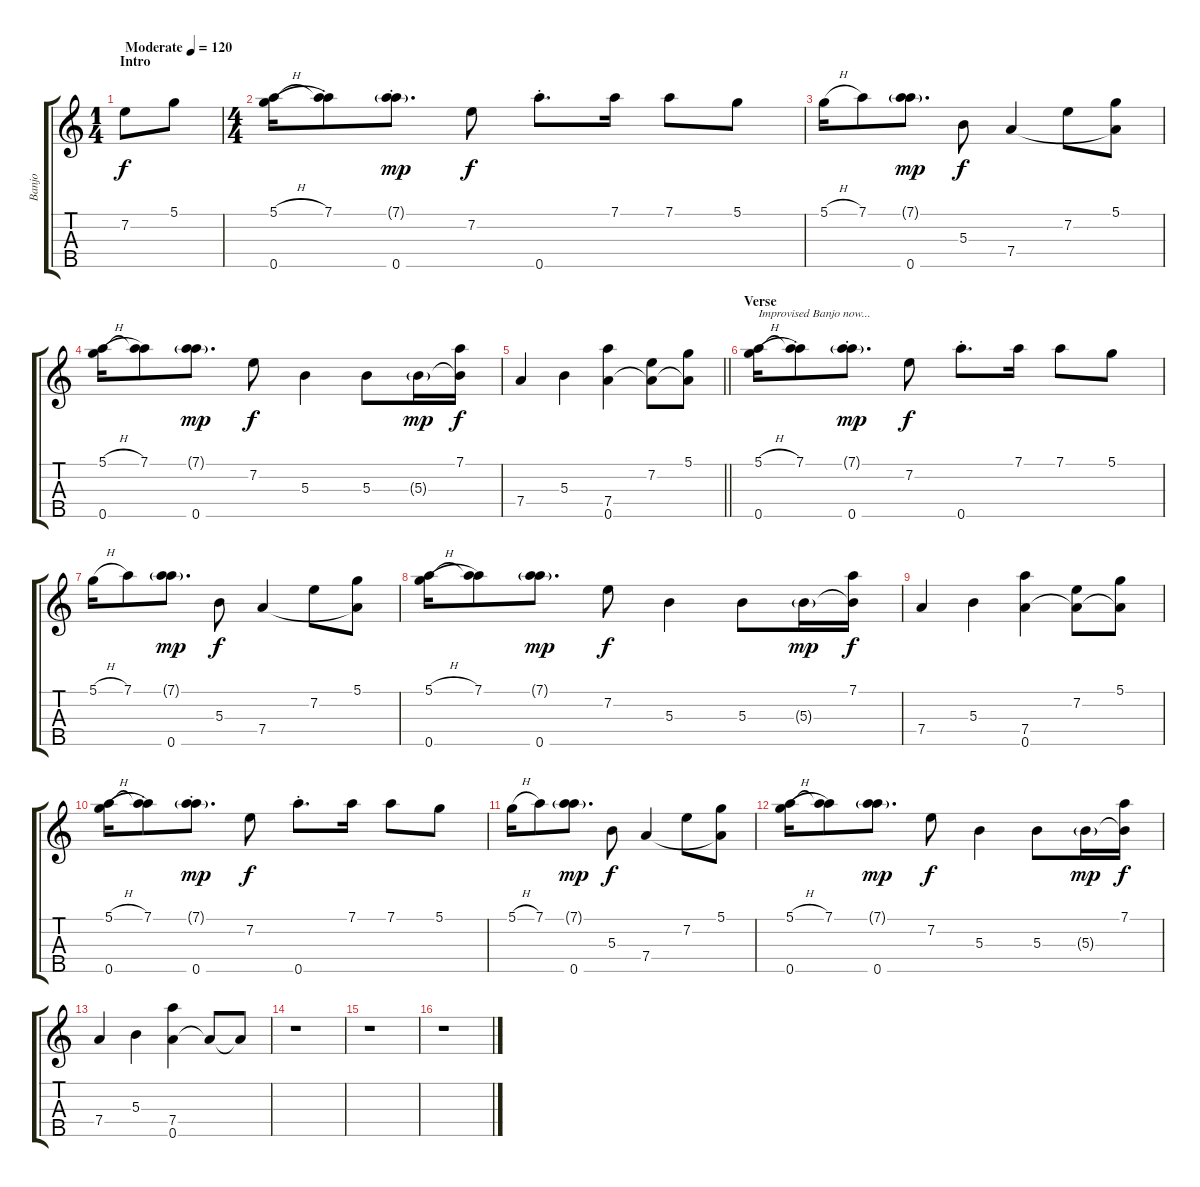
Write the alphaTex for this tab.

\track ("Banjo" "Banjo") {mute instrument banjo}
\staff {score tabs}
\tuning (D4 A3 Gb3 D3 A4) {hide}
\displaytranspose 12
\ts (1 4)
\section ("" "Intro")
\tempo (120 "Moderate")
\clef g2
\ks c
7.2.8{dy f instrument banjo} 5.1.8 |
\ts (4 4)
(5.1{h} 0.5).16 (7.1{st} 0.5{t}).8 (7.1{g} 0.5{st}).8{d dy mp} 7.2.8{dy f} 0.5{st}.8{d} 7.1.16 7.1.8 5.1.8 |
5.1{h}.16 7.1.8 (7.1{g} 0.5).8{d dy mp} 5.3.8{dy f} 7.4.4 7.2.8 (5.1 7.4{t}).8 |
(5.1{h} 0.5).16 (7.1 0.5{t}).8 (7.1{g} 0.5).8{d dy mp} 7.2.8{dy f} 5.3.4 5.3.8 5.3{g}.16{dy mp} (7.1 5.3{t}).16{dy f} |
\barLineRight lightlight
7.4.4 5.3.4 (7.4 0.5).4 (7.2 7.4{t}).8 (5.1 7.4{t}).8 |
\section ("" "Verse")
(5.1{h} 0.5).16{txt "Improvised Banjo now..."} (7.1{st} 0.5{t}).8 (7.1{g} 0.5{st}).8{d dy mp} 7.2.8{dy f} 0.5{st}.8{d} 7.1.16 7.1.8 5.1.8 |
5.1{h}.16 7.1.8 (7.1{g} 0.5).8{d dy mp} 5.3.8{dy f} 7.4.4 7.2.8 (5.1 7.4{t}).8 |
(5.1{h} 0.5).16 (7.1 0.5{t}).8 (7.1{g} 0.5).8{d dy mp} 7.2.8{dy f} 5.3.4 5.3.8 5.3{g}.16{dy mp} (7.1 5.3{t}).16{dy f} |
7.4.4 5.3.4 (7.4 0.5).4 (7.2 7.4{t}).8 (5.1 7.4{t}).8 |
(5.1{h} 0.5).16 (7.1{st} 0.5{t}).8 (7.1{g} 0.5{st}).8{d dy mp} 7.2.8{dy f} 0.5{st}.8{d} 7.1.16 7.1.8 5.1.8 |
5.1{h}.16 7.1.8 (7.1{g} 0.5).8{d dy mp} 5.3.8{dy f} 7.4.4 7.2.8 (5.1 7.4{t}).8 |
(5.1{h} 0.5).16 (7.1 0.5{t}).8 (7.1{g} 0.5).8{d dy mp} 7.2.8{dy f} 5.3.4 5.3.8 5.3{g}.16{dy mp} (7.1 5.3{t}).16{dy f} |
7.4.4 5.3.4 (7.4 0.5).4 7.4{t}.8 7.4{t}.8 |
r.1 |
r.1 |
r.1
